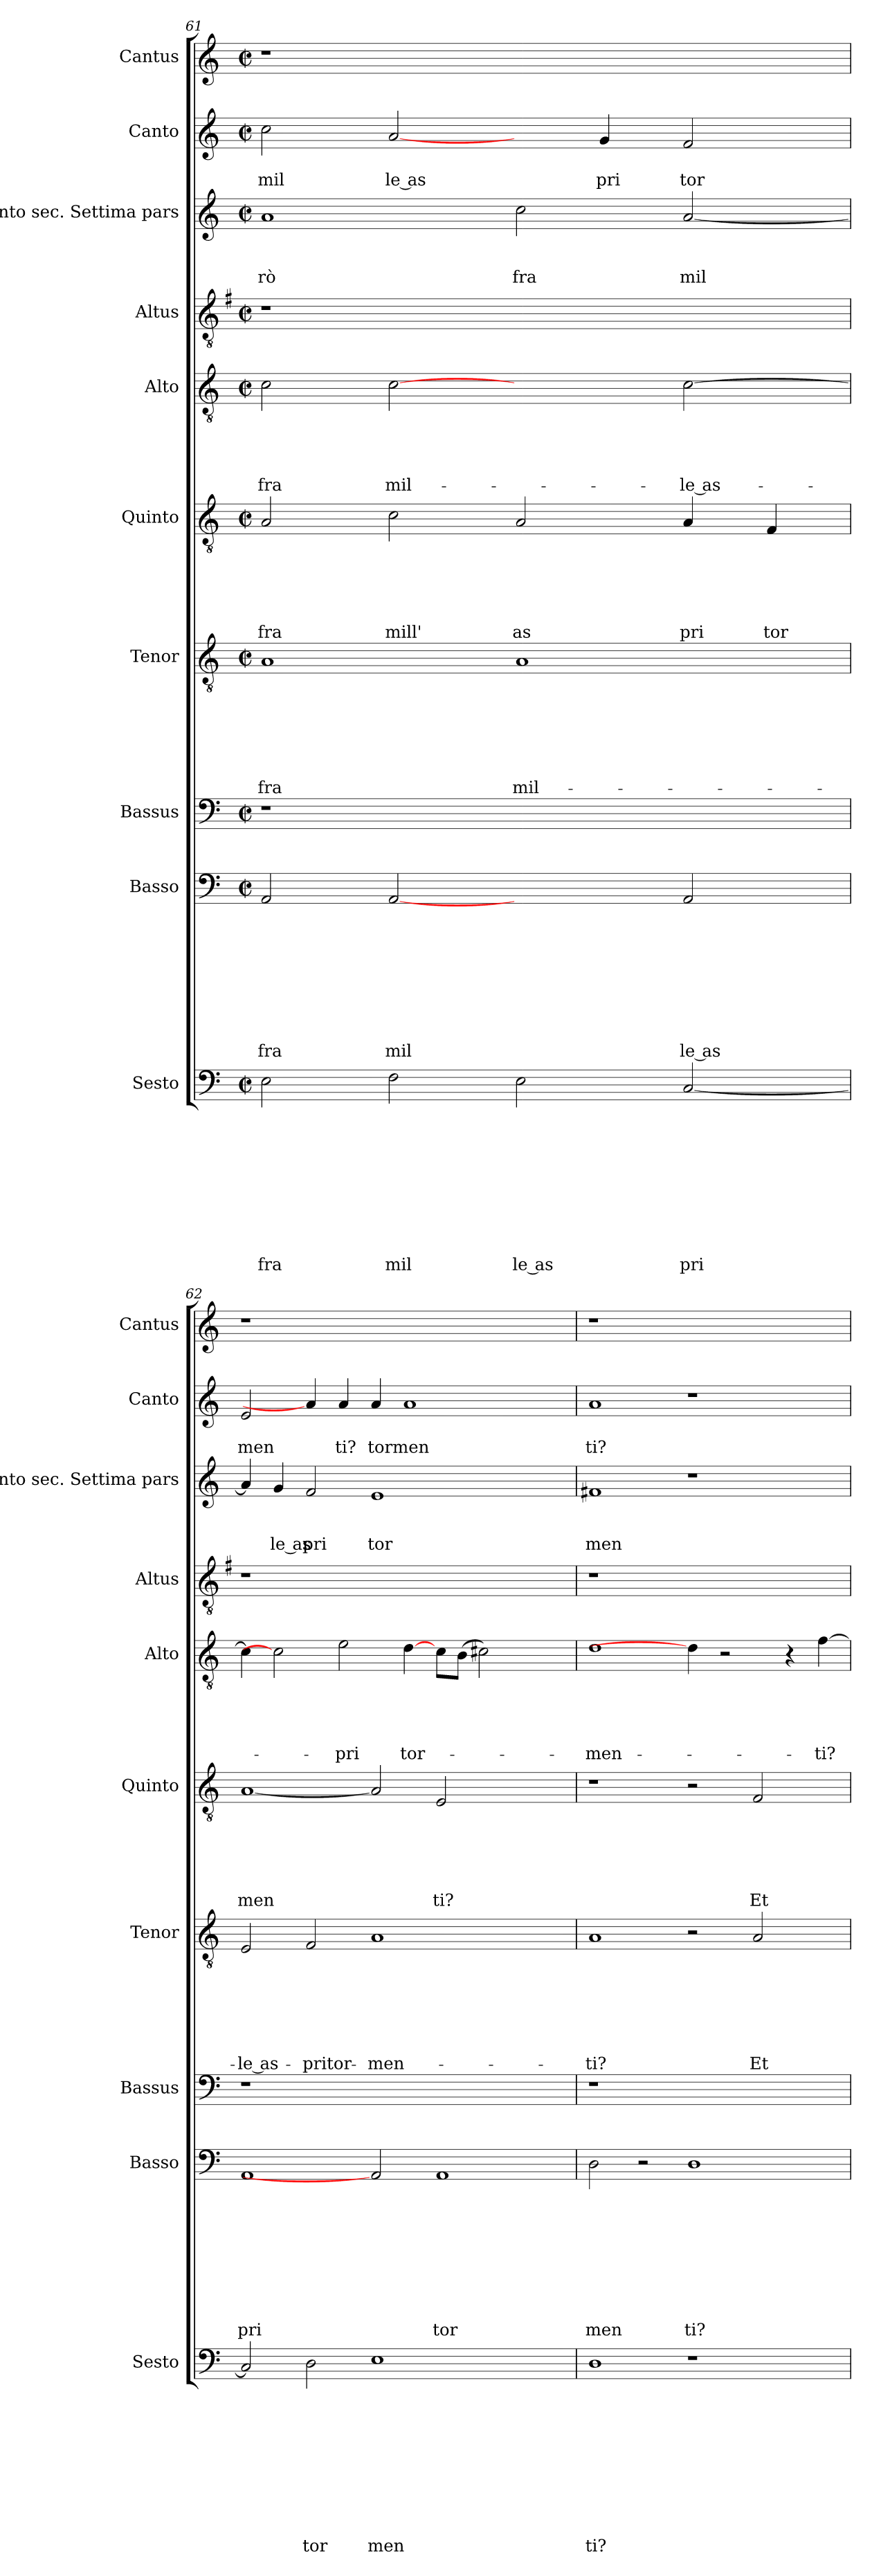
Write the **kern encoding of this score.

**kern	**text	**text	**text	**text	**text	**text	**text	**text	**text	**text	**kern	**text	**text	**text	**text	**text	**text	**text	**text	**text	**kern	**kern	**text	**text	**text	**text	**text	**text	**text	**kern	**text	**text	**text	**text	**text	**text	**kern	**text	**text	**text	**text	**text	**kern	**kern	**text	**text	**text	**kern	**text	**text	**kern
*part10	*part10	*part10	*part10	*part10	*part10	*part10	*part10	*part10	*part10	*part10	*part9	*part9	*part9	*part9	*part9	*part9	*part9	*part9	*part9	*part9	*part8	*part7	*part7	*part7	*part7	*part7	*part7	*part7	*part7	*part6	*part6	*part6	*part6	*part6	*part6	*part6	*part5	*part5	*part5	*part5	*part5	*part5	*part4	*part3	*part3	*part3	*part3	*part2	*part2	*part2	*part1
*staff10	*staff10	*staff10	*staff10	*staff10	*staff10	*staff10	*staff10	*staff10	*staff10	*staff10	*staff9	*staff9	*staff9	*staff9	*staff9	*staff9	*staff9	*staff9	*staff9	*staff9	*staff8	*staff7	*staff7	*staff7	*staff7	*staff7	*staff7	*staff7	*staff7	*staff6	*staff6	*staff6	*staff6	*staff6	*staff6	*staff6	*staff5	*staff5	*staff5	*staff5	*staff5	*staff5	*staff4	*staff3	*staff3	*staff3	*staff3	*staff2	*staff2	*staff2	*staff1
*I"Sesto	*	*	*	*	*	*	*	*	*	*	*I"Basso	*	*	*	*	*	*	*	*	*	*I"Bassus	*I"Tenor	*	*	*	*	*	*	*	*I"Quinto	*	*	*	*	*	*	*I"Alto	*	*	*	*	*	*I"Altus	*I"Canto sec. Settima pars	*	*	*	*I"Canto	*	*	*I"Cantus
*I'Sesto	*	*	*	*	*	*	*	*	*	*	*I'Basso	*	*	*	*	*	*	*	*	*	*I'Bassus	*I'Tenor	*	*	*	*	*	*	*	*I'Quinto	*	*	*	*	*	*	*I'Alto	*	*	*	*	*	*I'Altus	*I'Canto sec. Settima pars	*	*	*	*I'Canto	*	*	*I'Cantus
*clefF4	*	*	*	*	*	*	*	*	*	*	*clefF4	*	*	*	*	*	*	*	*	*	*clefF4	*clefGv2	*	*	*	*	*	*	*	*clefGv2	*	*	*	*	*	*	*clefGv2	*	*	*	*	*	*clefGv2	*clefG2	*	*	*	*clefG2	*	*	*clefG2
*k[]	*	*	*	*	*	*	*	*	*	*	*k[]	*	*	*	*	*	*	*	*	*	*k[]	*k[]	*	*	*	*	*	*	*	*k[]	*	*	*	*	*	*	*k[]	*	*	*	*	*	*k[f#]	*k[]	*	*	*	*k[]	*	*	*k[]
*C:	*	*	*	*	*	*	*	*	*	*	*C:	*	*	*	*	*	*	*	*	*	*C:	*C:	*	*	*	*	*	*	*	*C:	*	*	*	*	*	*	*C:	*	*	*	*	*	*G:	*C:	*	*	*	*C:	*	*	*C:
*M2/2	*	*	*	*	*	*	*	*	*	*	*M2/2	*	*	*	*	*	*	*	*	*	*M2/2	*M2/2	*	*	*	*	*	*	*	*M2/2	*	*	*	*	*	*	*M2/2	*	*	*	*	*	*M2/2	*M2/2	*	*	*	*M2/2	*	*	*M2/2
*met(c|)	*	*	*	*	*	*	*	*	*	*	*met(c|)	*	*	*	*	*	*	*	*	*	*met(c|)	*met(c|)	*	*	*	*	*	*	*	*met(c|)	*	*	*	*	*	*	*met(c|)	*	*	*	*	*	*met(c|)	*met(c|)	*	*	*	*met(c|)	*	*	*met(c|)
=61	=61	=61	=61	=61	=61	=61	=61	=61	=61	=61	=61	=61	=61	=61	=61	=61	=61	=61	=61	=61	=61	=61	=61	=61	=61	=61	=61	=61	=61	=61	=61	=61	=61	=61	=61	=61	=61	=61	=61	=61	=61	=61	=61	=61	=61	=61	=61	=61	=61	=61	=61
!	!	!	!	!	!	!	!	!	!	!LO:LY:b	!	!	!	!	!	!	!	!	!	!LO:LY:b	!	!	!	!	!	!	!	!	!LO:LY:b	!	!	!	!	!	!	!LO:LY:b	!	!	!	!	!	!LO:LY:b	!	!	!	!	!LO:LY:b	!	!	!LO:LY:b	!
2E\	.	.	.	.	.	.	.	.	.	fra	2AA/	.	.	.	.	.	.	.	.	fra	1r	1A	.	.	.	.	.	.	fra	2A/	.	.	.	.	.	fra	2c\	.	.	.	.	fra	1r	1a	.	.	rò	2cc\	.	mil	1r
!	!	!	!	!	!	!	!	!	!	!LO:LY:b	!	!	!	!	!	!	!	!	!	!LO:LY:b:rj	!	!	!	!	!	!	!	!	!	!	!	!	!	!	!	!LO:LY:b	!	!	!	!	!	!LO:LY:b:rj	!	!	!	!	!	!	!	!LO:LY:b:rj	!
2F\	.	.	.	.	.	.	.	.	.	mil	[2AA	.	.	.	.	.	.	.	.	mil	.	.	.	.	.	.	.	.	.	2c\	.	.	.	.	.	mill'	[2c	.	.	.	.	mil-	.	.	.	.	.	[2a/	.	le as	.
!	!	!	!	!	!	!	!	!	!	!LO:LY:b:rj	!	!	!	!	!	!	!	!	!	!	!	!	!	!	!	!	!	!	!LO:LY:b:rj	!	!	!	!	!	!	!LO:LY:b	!	!	!	!	!	!	!	!	!	!	!LO:LY:b	!	!	!	!
2E\	.	.	.	.	.	.	.	.	.	le as	2ryy	.	.	.	.	.	.	.	.	.	1ryy	1A	.	.	.	.	.	.	mil-	2A/	.	.	.	.	.	as	2ryy	.	.	.	.	.	1ryy	2cc\	.	.	fra	4ryy	.	.	1ryy
!	!	!	!	!	!	!	!	!	!	!	!	!	!	!	!	!	!	!	!	!	!	!	!	!	!	!	!	!	!	!	!	!	!	!	!	!	!	!	!	!	!	!	!	!	!	!	!	!	!	!LO:LY:b	!
.	.	.	.	.	.	.	.	.	.	.	.	.	.	.	.	.	.	.	.	.	.	.	.	.	.	.	.	.	.	.	.	.	.	.	.	.	.	.	.	.	.	.	.	.	.	.	.	4g/	.	pri	.
!	!	!	!	!	!	!	!	!	!	!LO:LY:b	!	!	!	!	!	!	!	!	!	!LO:LY:b	!	!	!	!	!	!	!	!	!	!	!	!	!	!	!	!LO:LY:b	!	!	!	!	!	!LO:LY:b	!	!	!	!	!LO:LY:b	!	!	!LO:LY:b	!
[<2C/	.	.	.	.	.	.	.	.	.	pri	2AA/	.	.	.	.	.	.	.	.	le as	.	.	.	.	.	.	.	.	.	4A/	.	.	.	.	.	pri	[>2c\	.	.	.	.	-le as-	.	[<2a/	.	.	mil	2f/	.	tor	.
!	!	!	!	!	!	!	!	!	!	!	!	!	!	!	!	!	!	!	!	!	!	!	!	!	!	!	!	!	!	!	!	!	!	!	!	!LO:LY:b	!	!	!	!	!	!	!	!	!	!	!	!	!	!	!
.	.	.	.	.	.	.	.	.	.	.	.	.	.	.	.	.	.	.	.	.	.	.	.	.	.	.	.	.	.	4F/	.	.	.	.	.	tor	.	.	.	.	.	.	.	.	.	.	.	.	.	.	.
=62	=62	=62	=62	=62	=62	=62	=62	=62	=62	=62	=62	=62	=62	=62	=62	=62	=62	=62	=62	=62	=62	=62	=62	=62	=62	=62	=62	=62	=62	=62	=62	=62	=62	=62	=62	=62	=62	=62	=62	=62	=62	=62	=62	=62	=62	=62	=62	=62	=62	=62	=62
!	!	!	!	!	!	!	!	!	!	!	!	!	!	!	!	!	!	!	!	!LO:LY:b	!	!	!	!	!	!	!	!	!LO:LY:b	!	!	!	!	!	!	!LO:LY:b	!	!	!	!	!	!	!	!	!	!	!	!	!	!LO:LY:b	!
2C/]	.	.	.	.	.	.	.	.	.	.	1AA	.	.	.	.	.	.	.	.	pri	1r	2E/	.	.	.	.	.	.	-le as-	[<1A	.	.	.	.	.	men	4c\]	.	.	.	.	.	1r	4a/]	.	.	.	2e/	.	men	1r
!	!	!	!	!	!	!	!	!	!	!	!	!	!	!	!	!	!	!	!	!	!	!	!	!	!	!	!	!	!	!	!	!	!	!	!	!	!	!	!	!	!	!	!	!	!	!	!LO:LY:b	!	!	!	!
.	.	.	.	.	.	.	.	.	.	.	.	.	.	.	.	.	.	.	.	.	.	.	.	.	.	.	.	.	.	.	.	.	.	.	.	.	2c]	.	.	.	.	.	.	4g/	.	.	le as	.	.	.	.
!	!	!	!	!	!	!	!	!	!	!LO:LY:b	!	!	!	!	!	!	!	!	!	!	!	!	!	!	!	!	!	!	!LO:LY:b	!	!	!	!	!	!	!	!	!	!	!	!	!	!	!	!	!	!LO:LY:b	!	!	!	!
2D\	.	.	.	.	.	.	.	.	.	tor	.	.	.	.	.	.	.	.	.	.	.	2F/	.	.	.	.	.	.	-pritor-	.	.	.	.	.	.	.	.	.	.	.	.	.	.	2f/	.	.	pri	4a/]	.	.	.
!	!	!	!	!	!	!	!	!	!	!	!	!	!	!	!	!	!	!	!	!	!	!	!	!	!	!	!	!	!	!	!	!	!	!	!	!	!	!	!	!	!	!LO:LY:b	!	!	!	!	!	!	!	!LO:LY:b	!
.	.	.	.	.	.	.	.	.	.	.	.	.	.	.	.	.	.	.	.	.	.	.	.	.	.	.	.	.	.	.	.	.	.	.	.	.	2e\	.	.	.	.	-pri	.	.	.	.	.	4a/	.	ti?	.
!	!	!	!	!	!	!	!	!	!	!LO:LY:b	!	!	!	!	!	!	!	!	!	!	!	!	!	!	!	!	!	!	!LO:LY:b	!	!	!	!	!	!	!	!	!	!	!	!	!	!	!	!	!	!LO:LY:b	!	!	!LO:LY:b	!
1E	.	.	.	.	.	.	.	.	.	men	2AA]	.	.	.	.	.	.	.	.	.	1.ryy	1A	.	.	.	.	.	.	-men-	2A/]	.	.	.	.	.	.	.	.	.	.	.	.	1.ryy	1e	.	.	tor	4a/	.	tormen	1.ryy
!	!	!	!	!	!	!	!	!	!	!	!	!	!	!	!	!	!	!	!	!	!	!	!	!	!	!	!	!	!	!	!	!	!	!	!	!	!	!	!	!	!	!LO:LY:b	!	!	!	!	!	!	!	!	!
.	.	.	.	.	.	.	.	.	.	.	.	.	.	.	.	.	.	.	.	.	.	.	.	.	.	.	.	.	.	.	.	.	.	.	.	.	[4d\	.	.	.	.	tor-	.	.	.	.	.	1a	.	.	.
!	!	!	!	!	!	!	!	!	!	!	!	!	!	!	!	!	!	!	!	!LO:LY:b	!	!	!	!	!	!	!	!	!	!	!	!	!	!	!	!LO:LY:b	!	!	!	!	!	!	!	!	!	!	!	!	!	!	!
.	.	.	.	.	.	.	.	.	.	.	1AA	.	.	.	.	.	.	.	.	tor	.	.	.	.	.	.	.	.	.	2E/	.	.	.	.	.	ti?	8c\L	.	.	.	.	.	.	.	.	.	.	.	.	.	.
.	.	.	.	.	.	.	.	.	.	.	.	.	.	.	.	.	.	.	.	.	.	.	.	.	.	.	.	.	.	.	.	.	.	.	.	.	(>8B\J	.	.	.	.	.	.	.	.	.	.	.	.	.	.
.	.	.	.	.	.	.	.	.	.	.	.	.	.	.	.	.	.	.	.	.	.	.	.	.	.	.	.	.	.	.	.	.	.	.	.	.	2c#X\)	.	.	.	.	.	.	.	.	.	.	.	.	.	.
2ryy	.	.	.	.	.	.	.	.	.	.	.	.	.	.	.	.	.	.	.	.	.	2ryy	.	.	.	.	.	.	.	2ryy	.	.	.	.	.	.	.	.	.	.	.	.	.	2ryy	.	.	.	.	.	.	.
.	.	.	.	.	.	.	.	.	.	.	.	.	.	.	.	.	.	.	.	.	.	.	.	.	.	.	.	.	.	.	.	.	.	.	.	.	4ryy	.	.	.	.	.	.	.	.	.	.	4ryy	.	.	.
=63	=63	=63	=63	=63	=63	=63	=63	=63	=63	=63	=63	=63	=63	=63	=63	=63	=63	=63	=63	=63	=63	=63	=63	=63	=63	=63	=63	=63	=63	=63	=63	=63	=63	=63	=63	=63	=63	=63	=63	=63	=63	=63	=63	=63	=63	=63	=63	=63	=63	=63	=63
!	!	!	!	!	!	!	!	!	!	!LO:LY:b	!	!	!	!	!	!	!	!	!	!LO:LY:b	!	!	!	!	!	!	!	!	!LO:LY:b	!	!	!	!	!	!	!	!	!	!	!	!	!LO:LY:b	!	!	!	!	!LO:LY:b	!	!	!LO:LY:b	!
1D	.	.	.	.	.	.	.	.	.	ti?	2D\	.	.	.	.	.	.	.	.	men	1r	1A	.	.	.	.	.	.	-ti?	1r	.	.	.	.	.	.	1d	.	.	.	.	-men-	1r	1f#X	.	.	men	1a	.	ti?	1r
.	.	.	.	.	.	.	.	.	.	.	2r	.	.	.	.	.	.	.	.	.	.	.	.	.	.	.	.	.	.	.	.	.	.	.	.	.	.	.	.	.	.	.	.	.	.	.	.	.	.	.	.
!	!	!	!	!	!	!	!	!	!	!	!	!	!	!	!	!	!	!	!	!LO:LY:b	!	!	!	!	!	!	!	!	!	!	!	!	!	!	!	!	!	!	!	!	!	!	!	!	!	!	!	!	!	!	!
1r	.	.	.	.	.	.	.	.	.	.	1D	.	.	.	.	.	.	.	.	ti?	1ryy	2r	.	.	.	.	.	.	.	2r	.	.	.	.	.	.	4d\]	.	.	.	.	.	1ryy	1r	.	.	.	1r	.	.	1ryy
.	.	.	.	.	.	.	.	.	.	.	.	.	.	.	.	.	.	.	.	.	.	.	.	.	.	.	.	.	.	.	.	.	.	.	.	.	2r	.	.	.	.	.	.	.	.	.	.	.	.	.	.
!	!	!	!	!	!	!	!	!	!	!	!	!	!	!	!	!	!	!	!	!	!	!	!	!	!	!	!	!	!LO:LY:b	!	!	!	!	!	!	!LO:LY:b	!	!	!	!	!	!	!	!	!	!	!	!	!	!	!
.	.	.	.	.	.	.	.	.	.	.	.	.	.	.	.	.	.	.	.	.	.	2A/	.	.	.	.	.	.	Et	2F/	.	.	.	.	.	Et	.	.	.	.	.	.	.	.	.	.	.	.	.	.	.
.	.	.	.	.	.	.	.	.	.	.	.	.	.	.	.	.	.	.	.	.	.	.	.	.	.	.	.	.	.	.	.	.	.	.	.	.	4r	.	.	.	.	.	.	.	.	.	.	.	.	.	.
!	!	!	!	!	!	!	!	!	!	!	!	!	!	!	!	!	!	!	!	!	!	!	!	!	!	!	!	!	!	!	!	!	!	!	!	!	!	!	!	!	!	!LO:LY:b	!	!	!	!	!	!	!	!	!
4ryy	.	.	.	.	.	.	.	.	.	.	4ryy	.	.	.	.	.	.	.	.	.	4ryy	4ryy	.	.	.	.	.	.	.	4ryy	.	.	.	.	.	.	[>4f\	.	.	.	.	-ti?	4ryy	4ryy	.	.	.	4ryy	.	.	4ryy
=	=	=	=	=	=	=	=	=	=	=	=	=	=	=	=	=	=	=	=	=	=	=	=	=	=	=	=	=	=	=	=	=	=	=	=	=	=	=	=	=	=	=	=	=	=	=	=	=	=	=	=
*-	*-	*-	*-	*-	*-	*-	*-	*-	*-	*-	*-	*-	*-	*-	*-	*-	*-	*-	*-	*-	*-	*-	*-	*-	*-	*-	*-	*-	*-	*-	*-	*-	*-	*-	*-	*-	*-	*-	*-	*-	*-	*-	*-	*-	*-	*-	*-	*-	*-	*-	*-
